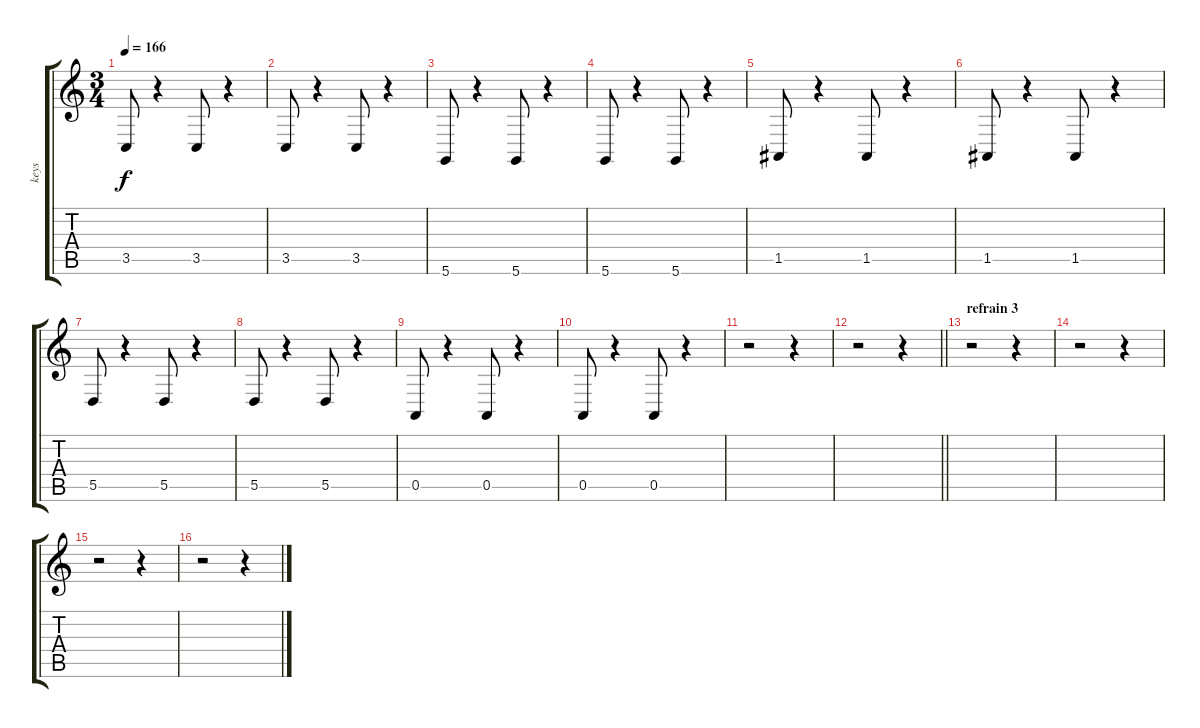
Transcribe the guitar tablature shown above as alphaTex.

\track ("keys" "keys") {instrument fx1rain}
\staff {score tabs}
\tuning (E4 B3 G3 D3 A2 D2) {hide}
\ts (3 4)
\tempo 166
\clef g2
\ks c
3.5.8{dy f} r.4 3.5.8 r.4 |
3.5.8 r.4 3.5.8 r.4 |
5.6.8 r.4 5.6.8 r.4 |
5.6.8 r.4 5.6.8 r.4 |
1.5.8 r.4 1.5.8 r.4 |
1.5.8 r.4 1.5.8 r.4 |
5.5.8 r.4 5.5.8 r.4 |
5.5.8 r.4 5.5.8 r.4 |
0.5.8 r.4 0.5.8 r.4 |
0.5.8 r.4 0.5.8 r.4 |
r.2 r.4 |
\barLineRight lightlight
r.2 r.4 |
\section ("" "refrain 3")
r.2 r.4 |
r.2 r.4 |
r.2 r.4 |
r.2 r.4
